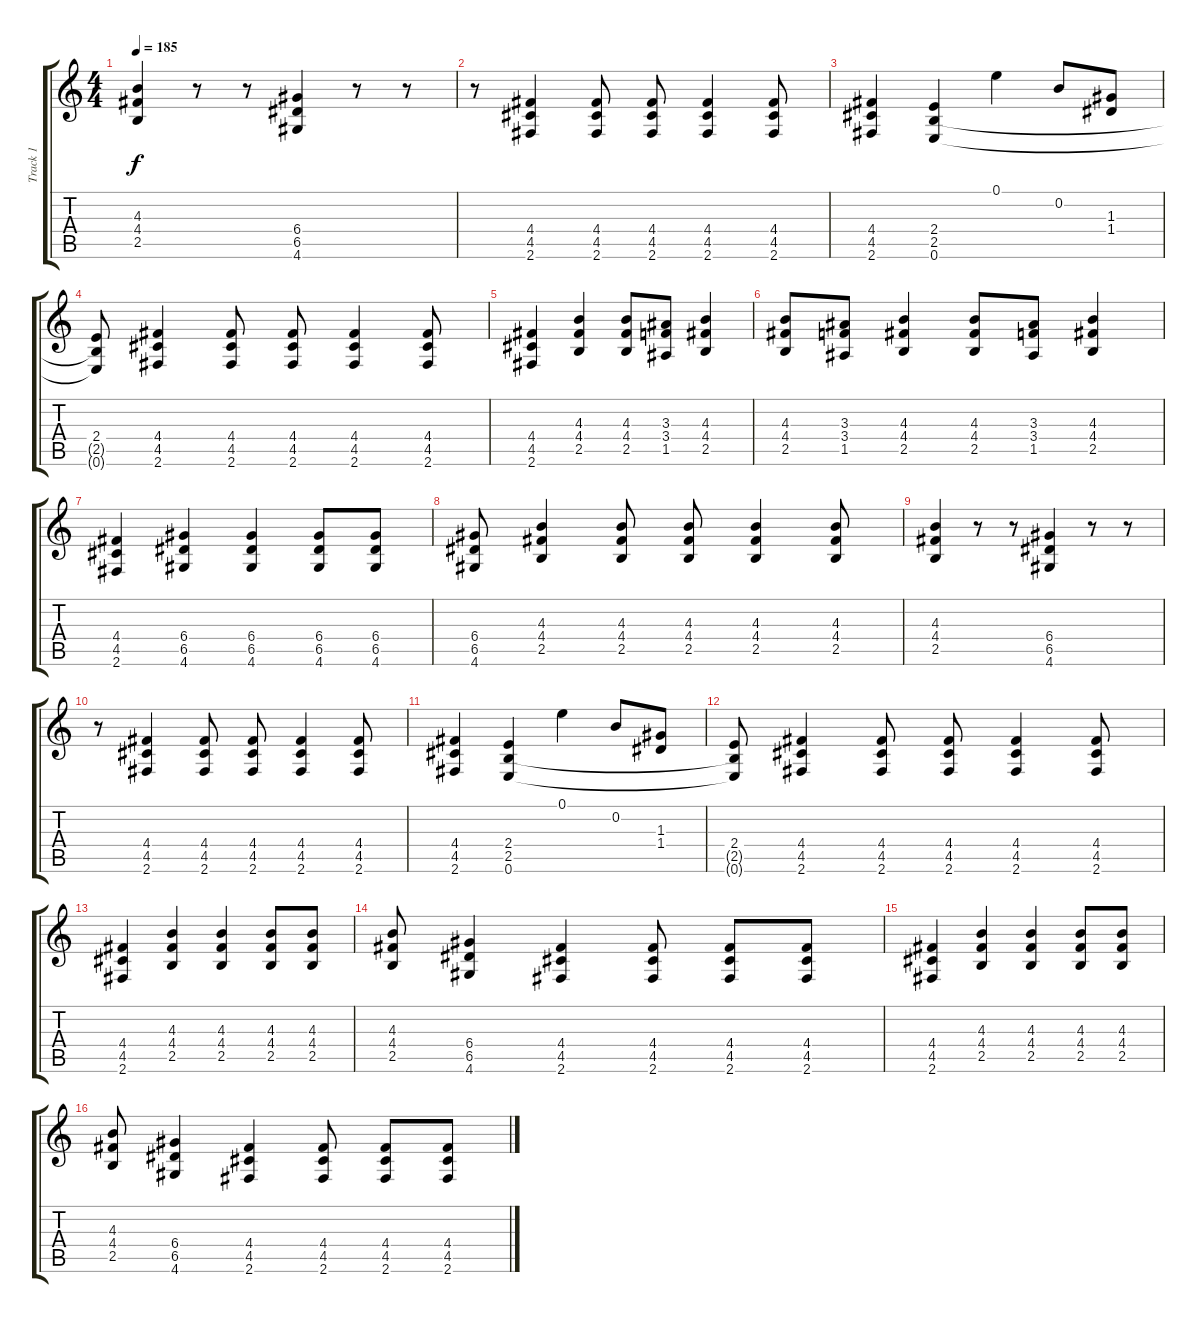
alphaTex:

\track ("Track 1" "Track 1") {instrument distortionguitar}
\staff {score tabs}
\tuning (E4 B3 G3 D3 A2 E2) {hide}
\ts (4 4)
\tempo 185
\clef g2
\ks c
(4.3 4.4 2.5).4{dy f} r.8 r.8 (6.4 6.5 4.6).4 r.8 r.8 |
r.8 (4.4 4.5 2.6).4 (4.4 4.5 2.6).8 (4.4 4.5 2.6).8 (4.4 4.5 2.6).4 (4.4 4.5 2.6).8 |
(4.4 4.5 2.6).4 (2.4 2.5 0.6).4 0.1.4 0.2.8 (1.3 1.4).8 |
(2.4 2.5{t} 0.6{t}).8 (4.4 4.5 2.6).4 (4.4 4.5 2.6).8 (4.4 4.5 2.6).8 (4.4 4.5 2.6).4 (4.4 4.5 2.6).8 |
(4.4 4.5 2.6).4 (4.3 4.4 2.5).4 (4.3 4.4 2.5).8 (3.3 3.4 1.5).8 (4.3 4.4 2.5).4 |
(4.3 4.4 2.5).8 (3.3 3.4 1.5).8 (4.3 4.4 2.5).4 (4.3 4.4 2.5).8 (3.3 3.4 1.5).8 (4.3 4.4 2.5).4 |
(4.4 4.5 2.6).4 (6.4 6.5 4.6).4 (6.4 6.5 4.6).4 (6.4 6.5 4.6).8 (6.4 6.5 4.6).8 |
(6.4 6.5 4.6).8 (4.3 4.4 2.5).4 (4.3 4.4 2.5).8 (4.3 4.4 2.5).8 (4.3 4.4 2.5).4 (4.3 4.4 2.5).8 |
(4.3 4.4 2.5).4 r.8 r.8 (6.4 6.5 4.6).4 r.8 r.8 |
r.8 (4.4 4.5 2.6).4 (4.4 4.5 2.6).8 (4.4 4.5 2.6).8 (4.4 4.5 2.6).4 (4.4 4.5 2.6).8 |
(4.4 4.5 2.6).4 (2.4 2.5 0.6).4 0.1.4 0.2.8 (1.3 1.4).8 |
(2.4 2.5{t} 0.6{t}).8 (4.4 4.5 2.6).4 (4.4 4.5 2.6).8 (4.4 4.5 2.6).8 (4.4 4.5 2.6).4 (4.4 4.5 2.6).8 |
(4.4 4.5 2.6).4 (4.3 4.4 2.5).4 (4.3 4.4 2.5).4 (4.3 4.4 2.5).8 (4.3 4.4 2.5).8 |
(4.3 4.4 2.5).8 (6.4 6.5 4.6).4 (4.4 4.5 2.6).4 (4.4 4.5 2.6).8 (4.4 4.5 2.6).8 (4.4 4.5 2.6).8 |
(4.4 4.5 2.6).4 (4.3 4.4 2.5).4 (4.3 4.4 2.5).4 (4.3 4.4 2.5).8 (4.3 4.4 2.5).8 |
(4.3 4.4 2.5).8 (6.4 6.5 4.6).4 (4.4 4.5 2.6).4 (4.4 4.5 2.6).8 (4.4 4.5 2.6).8 (4.4 4.5 2.6).8
